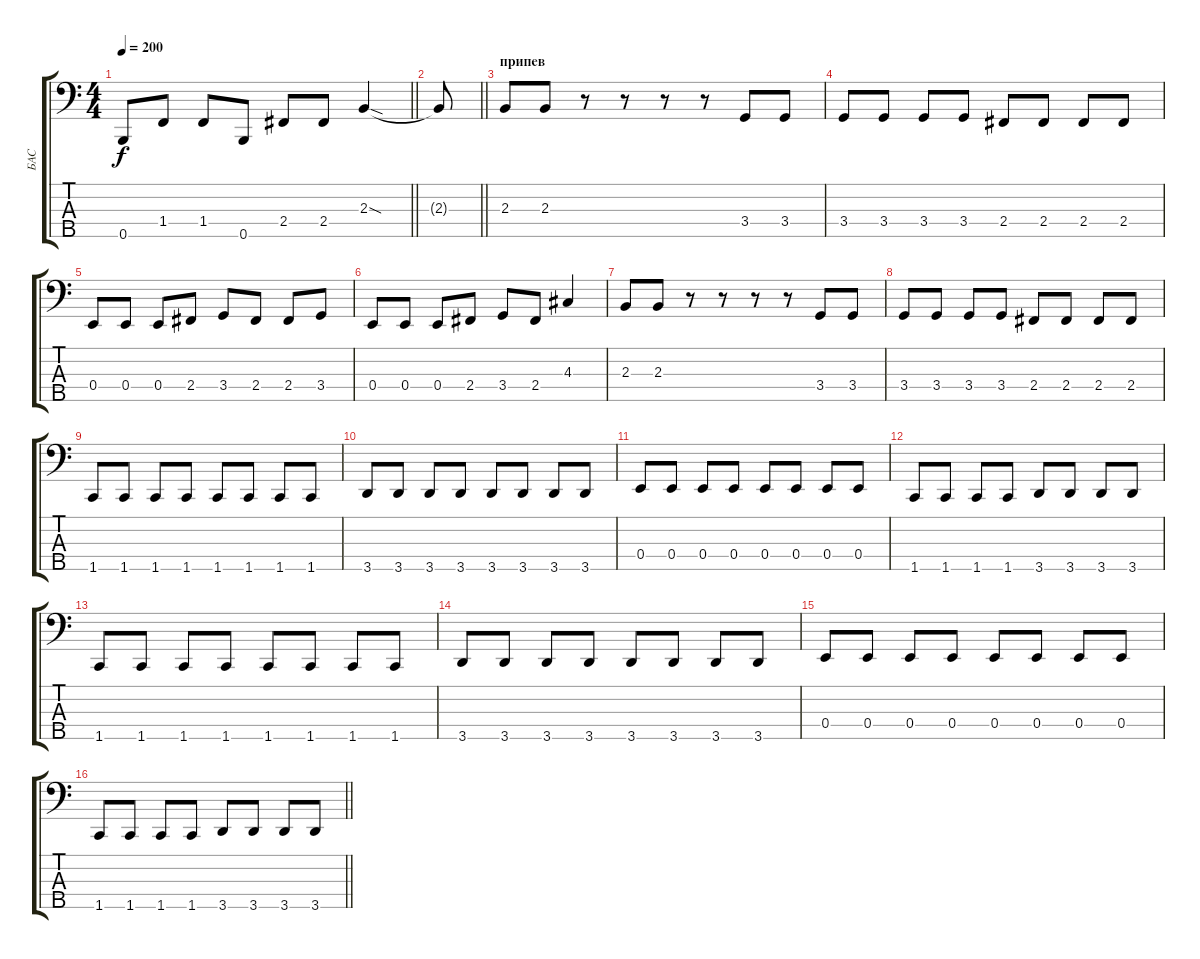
\track ("БАС" "БАС") {instrument electricbasspick}
\staff {score tabs}
\tuning (G2 D2 A1 E1 B0) {hide}
\ts (4 4)
\tempo 200
\clef f4
\barLineRight lightlight
\ks c
0.5.8{dy f} 1.4.8 1.4.8 0.5.8 2.4.8 2.4.8 2.3{sod}.4 |
\barLineRight lightlight
2.3{t}.8 |
\section ("" "припев")
2.3.8 2.3.8 r.8 r.8 r.8 r.8 3.4.8 3.4.8 |
3.4.8 3.4.8 3.4.8 3.4.8 2.4.8 2.4.8 2.4.8 2.4.8 |
0.4.8 0.4.8 0.4.8 2.4.8 3.4.8 2.4.8 2.4.8 3.4.8 |
0.4.8 0.4.8 0.4.8 2.4.8 3.4.8 2.4.8 4.3.4 |
2.3.8 2.3.8 r.8 r.8 r.8 r.8 3.4.8 3.4.8 |
3.4.8 3.4.8 3.4.8 3.4.8 2.4.8 2.4.8 2.4.8 2.4.8 |
1.5.8 1.5.8 1.5.8 1.5.8 1.5.8 1.5.8 1.5.8 1.5.8 |
3.5.8 3.5.8 3.5.8 3.5.8 3.5.8 3.5.8 3.5.8 3.5.8 |
0.4.8 0.4.8 0.4.8 0.4.8 0.4.8 0.4.8 0.4.8 0.4.8 |
1.5.8 1.5.8 1.5.8 1.5.8 3.5.8 3.5.8 3.5.8 3.5.8 |
1.5.8 1.5.8 1.5.8 1.5.8 1.5.8 1.5.8 1.5.8 1.5.8 |
3.5.8 3.5.8 3.5.8 3.5.8 3.5.8 3.5.8 3.5.8 3.5.8 |
0.4.8 0.4.8 0.4.8 0.4.8 0.4.8 0.4.8 0.4.8 0.4.8 |
\barLineRight lightlight
1.5.8 1.5.8 1.5.8 1.5.8 3.5.8 3.5.8 3.5.8 3.5.8
